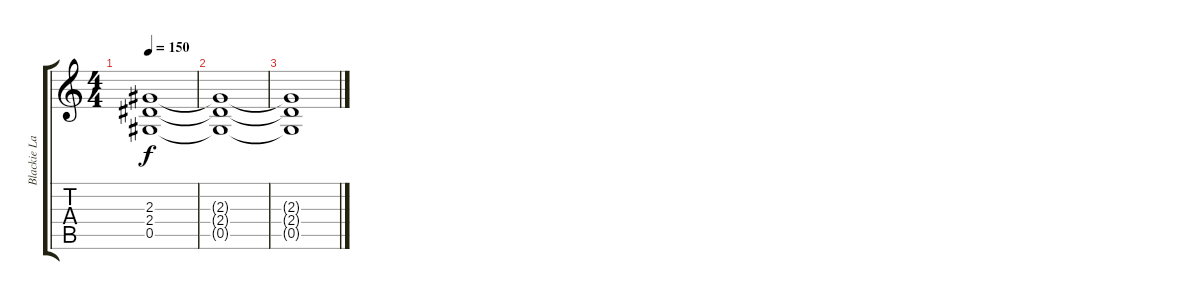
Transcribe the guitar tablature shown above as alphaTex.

\track ("Blackie Lawless" "Blackie La") {instrument distortionguitar}
\staff {score tabs}
\tuning (Eb4 Bb3 Gb3 Db3 Ab2 Eb2) {hide}
\ts (4 4)
\tempo 150
\clef g2
\ks c
(2.3{t} 2.4{t} 0.5{t}).1{dy f} |
(2.3{t} 2.4{t} 0.5{t}).1 |
(2.3{t} 2.4{t} 0.5{t}).1
